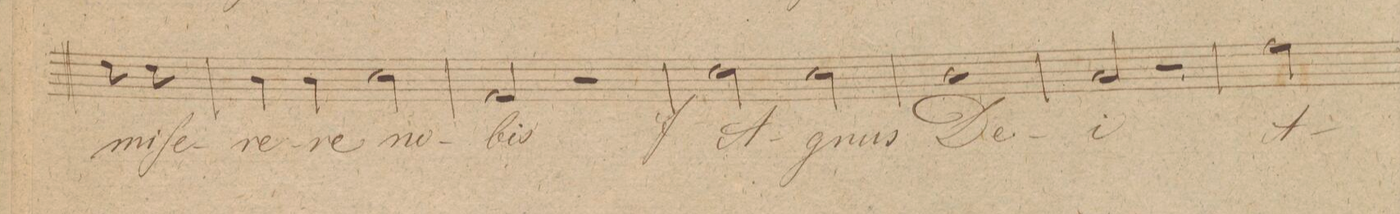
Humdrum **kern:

**kern	**text	**dynam
*I"Baſso.	*	*
*clefF4	*	*
*k[]	*	*
*met(c|)	*	*
*M2/2	*	*
8F\	mi-	.
8F\	-ſe-	.
=35	=35	=35
4D\	-re-	.
4D\	-re	.
2E\	no-	.
=36	=36	=36
2AA/	-bis	.
2r	.	.
=37	=37	=37
2F\	A-	f
2E\	-gnus	.
=38	=38	=38
1D	De-	.
=39	=39	=39
2C/	-i	.
2r	.	.
=40	=40	=40
2A\	A-	.
*-	*-	*-
